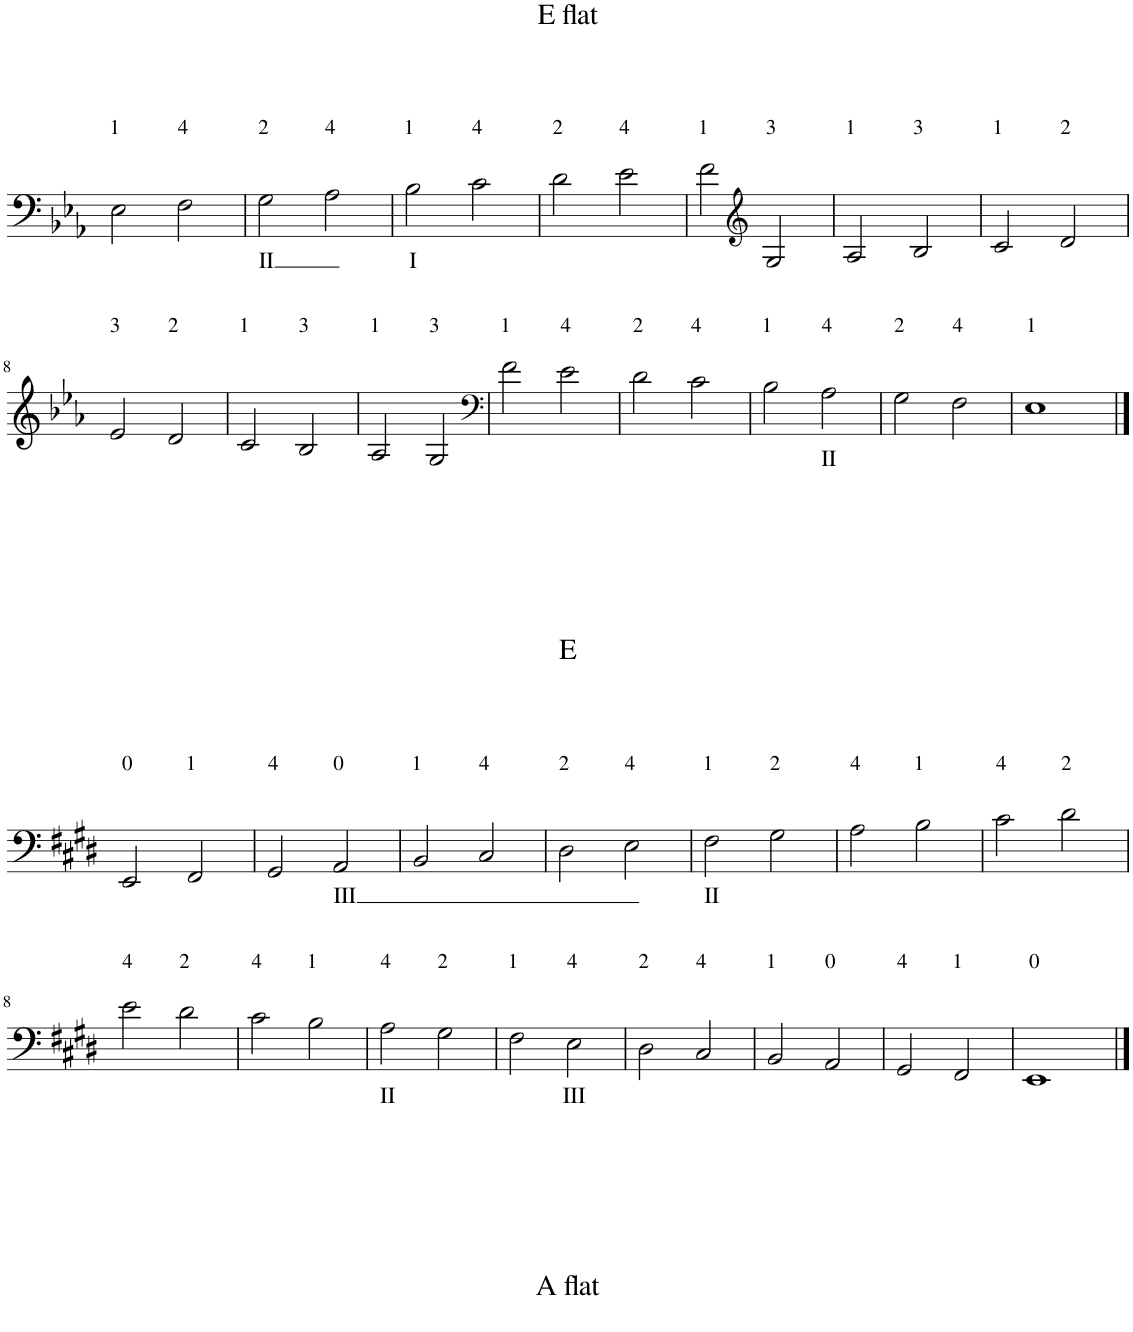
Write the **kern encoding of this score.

**kern	**text
*part1	*part1
*staff1	*staff1
*I"[Double Bass (C1-F5, E1-D3)]	*
*I'Db.	*
!!LO:PB:g=z
*clefF4	*
*Trd7c12	*
*k[b-e-a-]	*
*E-:	*
*M4/4	*
=1	=1
!LO:TX:a:t=1	!
2E-\	.
!LO:TX:a:t=4	!
2F\	.
=2	=2
!LO:TX:a:t=2	!
!	!LO:LY:b
2G\	II
!LO:TX:a:t=4	!
2A-\	.
=3	=3
!LO:TX:a:t=1	!
!	!LO:LY:b
2B-\	I
!LO:TX:a:t=4	!
2c\	.
=4	=4
!LO:TX:a:t=2	!
2d\	.
!LO:TX:a:t=4	!
2e-\	.
=5	=5
!LO:TX:a:t=1	!
2f\	.
*clefG2	*
!LO:TX:a:t=3	!
2G/	.
=6	=6
!LO:TX:a:t=1	!
2A-/	.
!LO:TX:a:t=3	!
2B-/	.
=7	=7
!LO:TX:a:t=1	!
2c/	.
!LO:TX:a:t=2	!
2d/	.
!!LO:LB:g=z
=8	=8
!LO:TX:a:t=3	!
2e-/	.
!LO:TX:a:t=2	!
2d/	.
=9	=9
!LO:TX:a:t=1	!
2c/	.
!LO:TX:a:t=3	!
2B-/	.
=10	=10
!LO:TX:a:t=1	!
2A-/	.
!LO:TX:a:t=3	!
2G/	.
=11	=11
*clefF4	*
!LO:TX:a:t=1	!
2f\	.
!LO:TX:a:t=4	!
2e-\	.
=12	=12
!LO:TX:a:t=2	!
2d\	.
!LO:TX:a:t=4	!
2c\	.
=13	=13
!LO:TX:a:t=1	!
2B-\	.
!LO:TX:a:t=4	!
!	!LO:LY:b
2A-\	II
=14	=14
!LO:TX:a:t=2	!
2G\	.
!LO:TX:a:t=4	!
2F\	.
=15	=15
!LO:TX:a:t=1	!
1E-	.
!!LO:LB:g=z
==1	==1
*k[f#c#g#d#]	*
*E:	*
!LO:TX:a:t=0	!
2EE/	.
!LO:TX:a:t=1	!
2FF#/	.
=2	=2
!LO:TX:a:t=4	!
2GG#/	.
!LO:TX:a:t=0	!
!	!LO:LY:b
2AA/	III
=3	=3
!LO:TX:a:t=1	!
2BB/	.
!LO:TX:a:t=4	!
2C#/	.
=4	=4
!LO:TX:a:t=2	!
2D#\	.
!LO:TX:a:t=4	!
2E\	.
=5	=5
!LO:TX:a:t=1	!
!	!LO:LY:b
2F#\	II
!LO:TX:a:t=2	!
2G#\	.
=6	=6
!LO:TX:a:t=4	!
2A\	.
!LO:TX:a:t=1	!
2B\	.
=7	=7
!LO:TX:a:t=4	!
2c#\	.
!LO:TX:a:t=2	!
2d#\	.
!!LO:LB:g=z
=8	=8
!LO:TX:a:t=4	!
2e\	.
!LO:TX:a:t=2	!
2d#\	.
=9	=9
!LO:TX:a:t=4	!
2c#\	.
!LO:TX:a:t=1	!
2B\	.
=10	=10
!LO:TX:a:t=4	!
!	!LO:LY:b
2A\	II
!LO:TX:a:t=2	!
2G#\	.
=11	=11
!LO:TX:a:t=1	!
2F#\	.
!LO:TX:a:t=4	!
!	!LO:LY:b
2E\	III
=12	=12
!LO:TX:a:t=2	!
2D#\	.
!LO:TX:a:t=4	!
2C#/	.
=13	=13
!LO:TX:a:t=1	!
2BB/	.
!LO:TX:a:t=0	!
2AA/	.
=14	=14
!LO:TX:a:t=4	!
2GG#/	.
!LO:TX:a:t=1	!
2FF#/	.
=15	=15
!LO:TX:a:t=0	!
1EE	.
==	==
*-	*-
